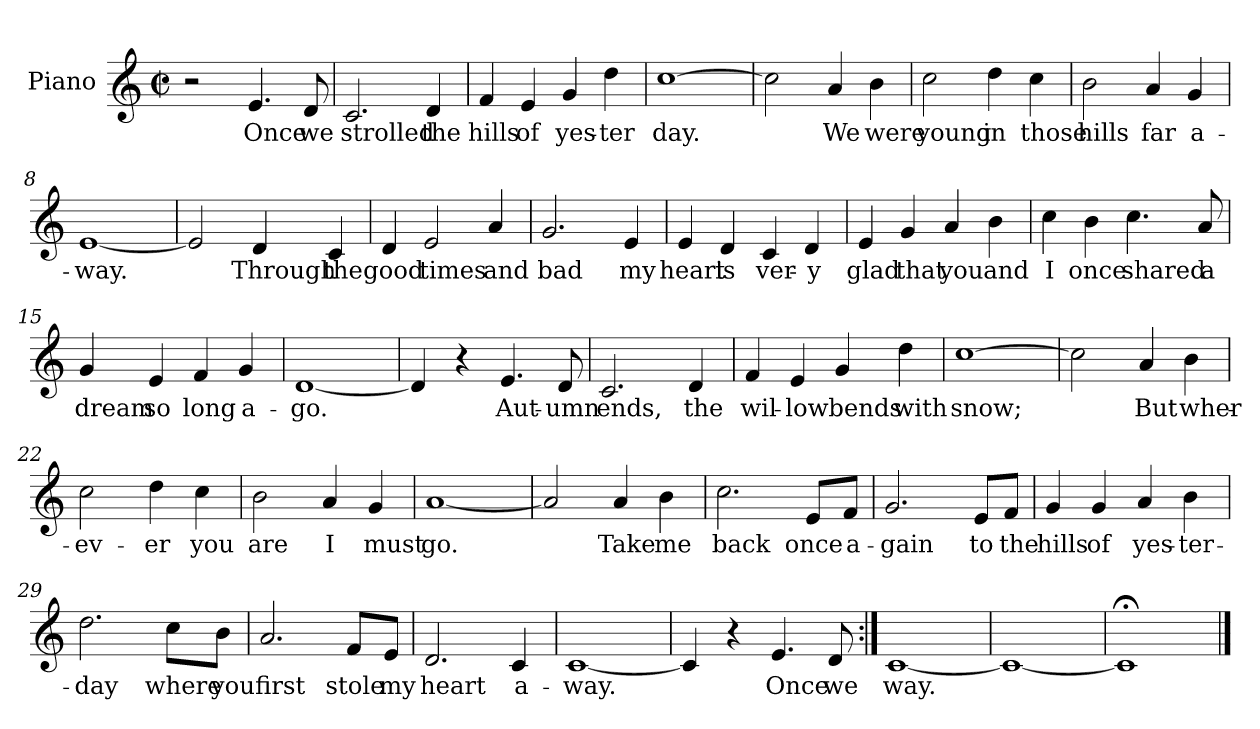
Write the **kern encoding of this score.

**kern	**text
*part1	*part1
*staff1	*staff1
*I"Piano	*
*I'Pno.	*
*clefG2	*
*k[]	*
*C:	*
*M2/2	*
*met(c|)	*
=1	=1
2r	.
4.e/	Once
8d/	we
=2	=2
2.c/	strolled
4d/	the
=3	=3
4f/	hills
4e/	of
4g/	yes-
4dd\	-ter
=4	=4
[1cc	day.
=5	=5
2cc\]	.
4a/	We
4b\	were
!!LO:LB:g=z
=6	=6
2cc\	young
4dd\	in
4cc\	those
=7	=7
2b\	hills
4a/	far
4g/	a-
=8	=8
[1e	-way.
=9	=9
2e/]	.
4d/	Through
4c/	the
=10	=10
4d/	good
2e/	times
4a/	and
!!LO:LB:g=z
=11	=11
2.g/	bad
4e/	my
=12	=12
4e/	heart
4d/	is
4c/	ver-
4d/	-y
=13	=13
4e/	glad
4g/	that
4a/	you
4b\	and
=14	=14
4cc\	I
4b\	once
4.cc\	shared
8a/	a
!!LO:LB:g=z
=15	=15
4g/	dream
4e/	so
4f/	long
4g/	a-
=16	=16
[1d	-go.
=17	=17
4d/]	.
4r	.
4.e/	Aut-
8d/	-umn
=18	=18
2.c/	ends,
4d/	the
=19	=19
4f/	wil-
4e/	-low
4g/	bends
4dd\	with
!!LO:LB:g=z
=20	=20
[1cc	snow;
=21	=21
2cc\]	.
4a/	But
4b\	wher-
=22	=22
2cc\	-ev-
4dd\	-er
4cc\	you
=23	=23
2b\	are
4a/	I
4g/	must
=24	=24
[1a	go.
=25	=25
2a/]	.
4a/	Take
4b\	me
!!LO:LB:g=z
=26	=26
2.cc\	back
8e/L	once
8f/J	a-
=27	=27
2.g/	-gain
8e/L	to
8f/J	the
=28	=28
4g/	hills
4g/	of
4a/	yes-
4b\	-ter-
=29	=29
2.dd\	-day
8cc\L	where
8b\J	you
=30	=30
2.a/	first
8f/L	stole
8e/J	my
!!LO:LB:g=z
=31	=31
2.d/	heart
4c/	a-
=32	=32
[1c	-way.
=33	=33
4c/]	.
4r	.
4.e/	Once
8d/	we
=34:|!	=34:|!
[1c	way.
=35	=35
1c_	.
=36	=36
1c;<]	.
==	==
*-	*-
